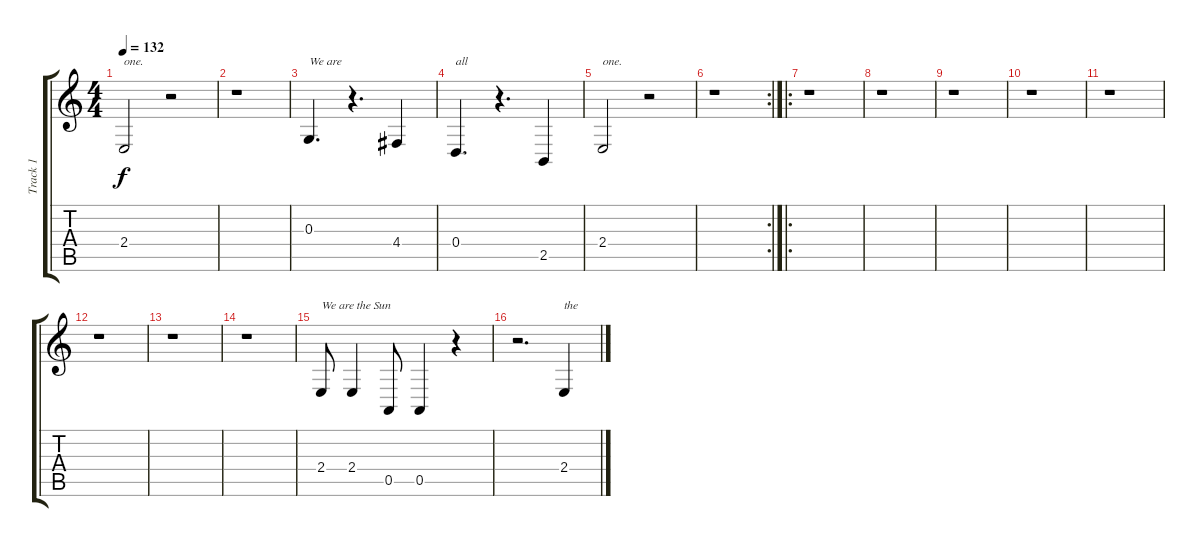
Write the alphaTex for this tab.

\track ("Track 1" "Track 1") {instrument acousticgrandpiano}
\staff {score tabs}
\tuning (E4 B3 G3 D3 A2 E2) {hide}
\ts (4 4)
\tempo 132
\clef g2
\ks c
2.4.2{txt "one." dy f} r.2 |
r.1 |
0.3.4{d txt "We are"} r.4{d} 4.4.4 |
0.4.4{d txt "all "} r.4{d} 2.5.4 |
2.4.2{txt "one."} r.2 |
\rc 2
r.1 |
\ro
r.1 |
r.1 |
r.1 |
r.1 |
r.1 |
r.1 |
r.1 |
r.1 |
2.4.8{txt "We are the Sun"} 2.4.4 0.5.8 0.5.4 r.4 |
r.2{d} 2.4.4{txt "the"}
